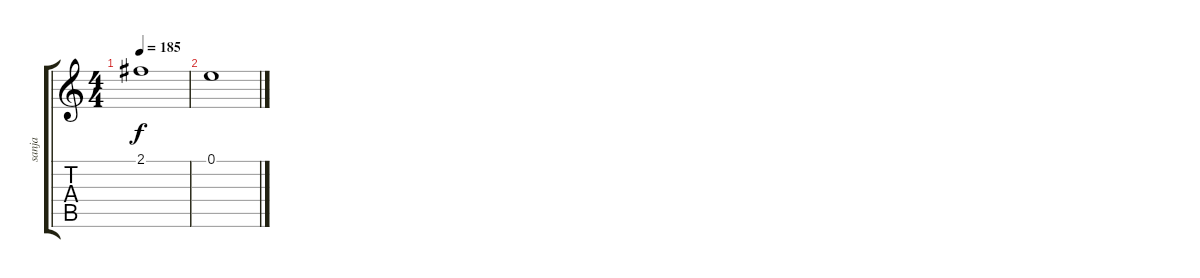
\track ("sanja" "sanja") {instrument distortionguitar}
\staff {score tabs}
\tuning (E4 B3 G3 D3 A2 E2) {hide}
\ts (4 4)
\tempo 185
\clef g2
\ks c
2.1{t}.1{dy f} |
0.1.1
